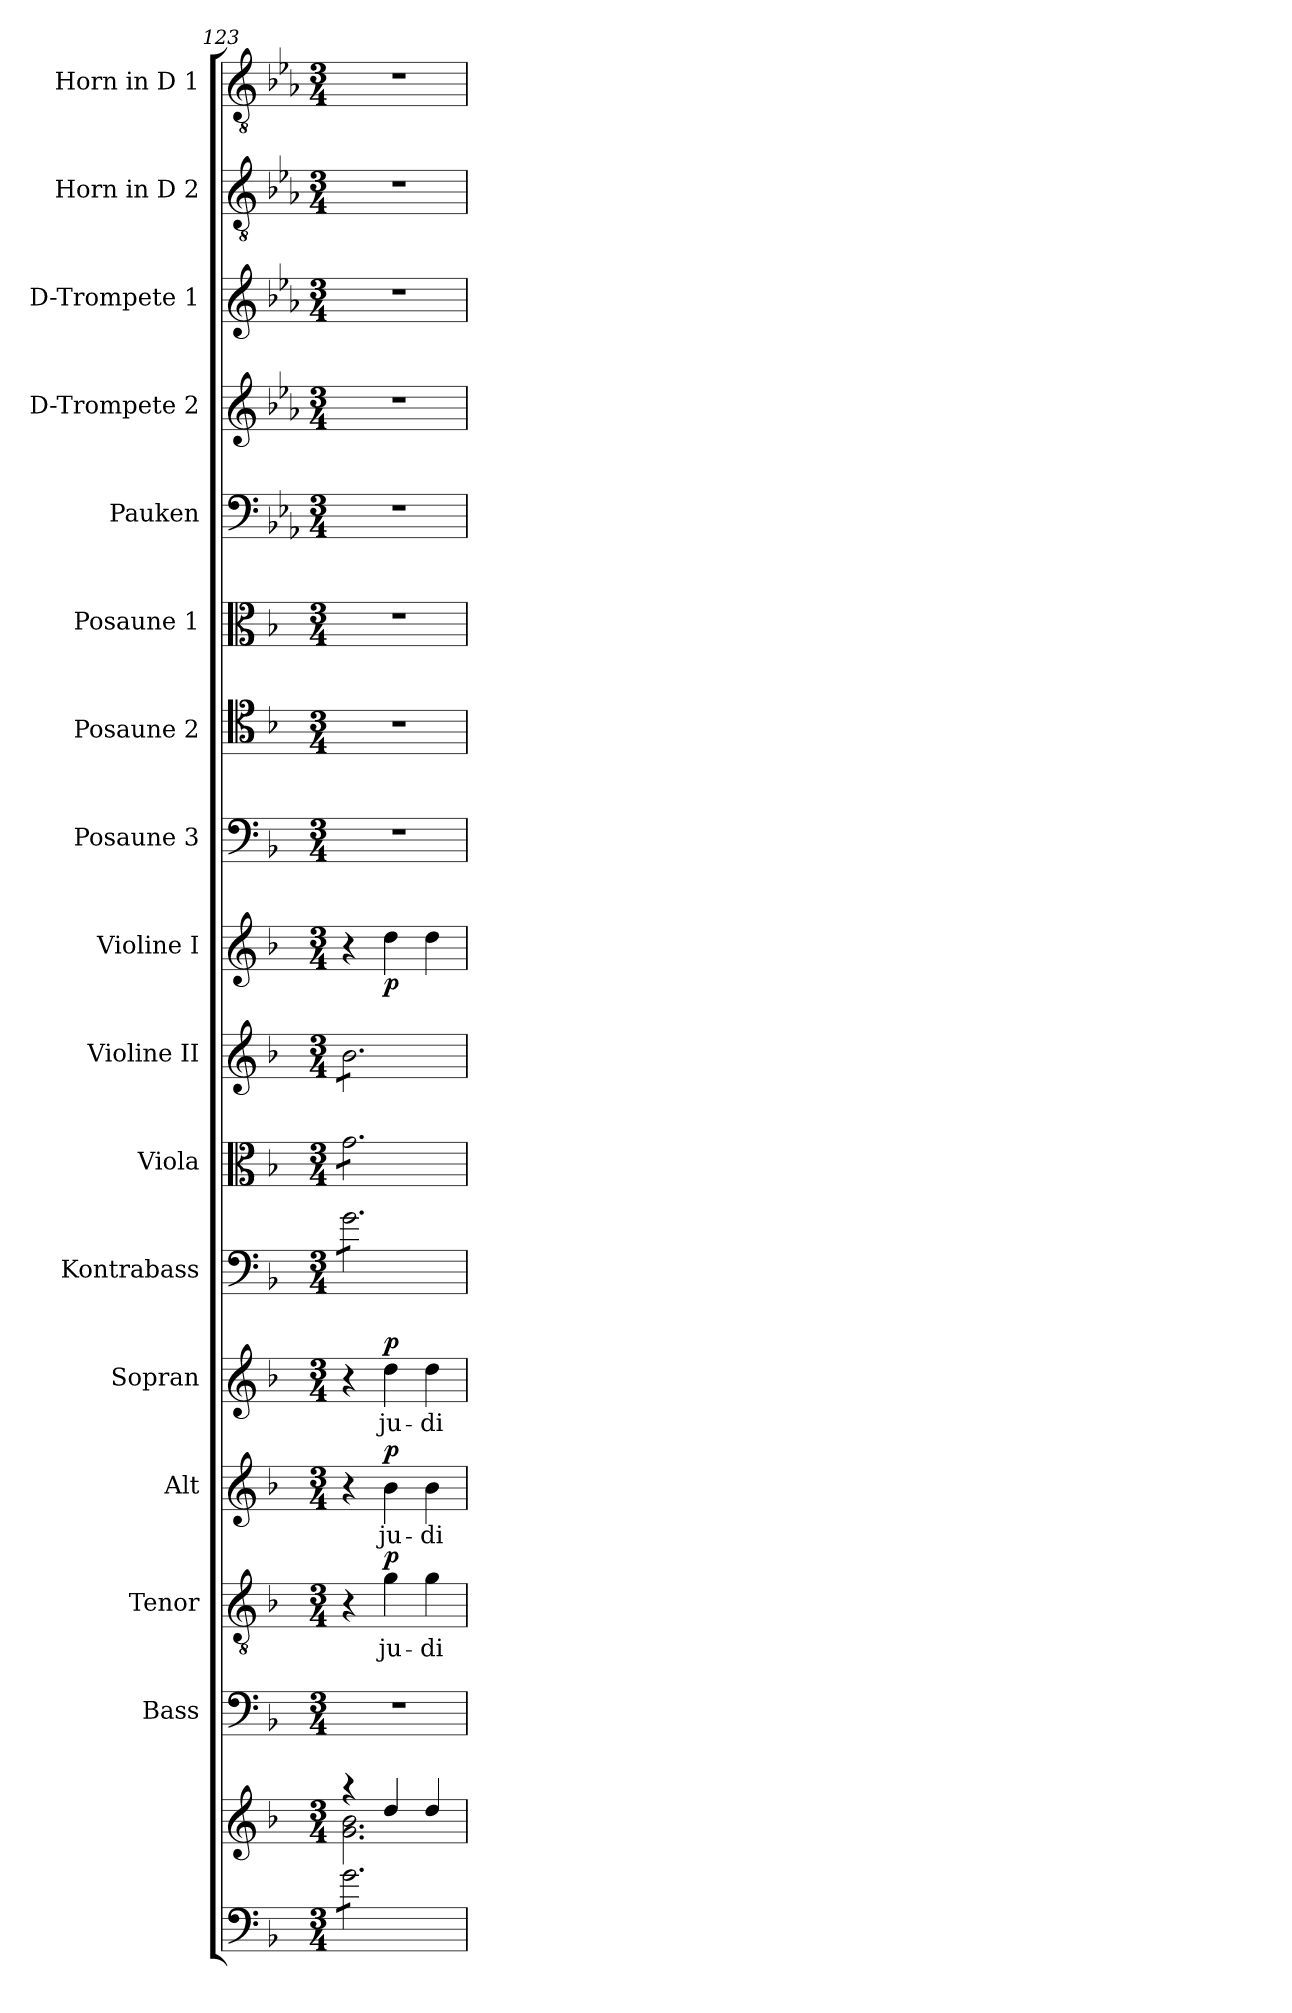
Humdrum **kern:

**kern	**kern	**kern	**kern	**text	**dynam	**kern	**text	**dynam	**kern	**text	**dynam	**kern	**kern	**kern	**kern	**dynam	**kern	**kern	**kern	**kern	**kern	**kern	**kern	**kern
*part17	*part17	*part16	*part15	*part15	*part15	*part14	*part14	*part14	*part13	*part13	*part13	*part12	*part11	*part10	*part9	*part9	*part8	*part7	*part6	*part5	*part4	*part3	*part2	*part1
*staff18	*staff17	*staff16	*staff15	*staff15	*staff15	*staff14	*staff14	*staff14	*staff13	*staff13	*staff13	*staff12	*staff11	*staff10	*staff9	*staff9	*staff8	*staff7	*staff6	*staff5	*staff4	*staff3	*staff2	*staff1
*	*	*I"Bass	*I"Tenor	*	*	*I"Alt	*	*	*I"Sopran	*	*	*I"Kontrabass	*I"Viola	*I"Violine II	*I"Violine I	*	*I"Posaune 3	*I"Posaune 2	*I"Posaune 1	*I"Pauken	*I"D-Trompete 2	*I"D-Trompete 1	*I"Horn in D 2	*I"Horn in D 1
*	*	*I'B.	*I'T.	*	*	*I'A.	*	*	*I'S.	*	*	*I'Kb.	*I'Vla.	*I'Vl. II	*I'Vl. I	*	*I'Pos. 3	*I'Pos. 2	*I'Pos. 1	*I'Pk.	*I'D Trp. 2	*I'D Trp. 1	*I'Hrn. 2	*I'Hrn. 1
*clefF4	*clefG2	*clefF4	*clefGv2	*	*	*clefG2	*	*	*clefG2	*	*	*clefF4	*clefC3	*clefG2	*clefG2	*	*clefF4	*clefC4	*clefC3	*clefF4	*clefG2	*clefG2	*clefGv2	*clefGv2
*	*	*	*	*	*	*	*	*	*	*	*	*ITrd7c12	*	*	*	*	*	*	*	*ITrd-1c-2	*ITrd-1c-2	*ITrd-1c-2	*ITrd-1c-2	*ITrd-1c-2
*k[b-]	*k[b-]	*k[b-]	*k[b-]	*	*	*k[b-]	*	*	*k[b-]	*	*	*k[b-]	*k[b-]	*k[b-]	*k[b-]	*	*k[b-]	*k[b-]	*k[b-]	*k[b-]	*k[b-]	*k[b-]	*k[b-]	*k[b-]
*F:	*F:	*F:	*F:	*	*	*F:	*	*	*F:	*	*	*F:	*F:	*F:	*F:	*	*F:	*F:	*F:	*F:	*F:	*F:	*F:	*F:
*M3/4	*M3/4	*M3/4	*M3/4	*	*	*M3/4	*	*	*M3/4	*	*	*M3/4	*M3/4	*M3/4	*M3/4	*	*M3/4	*M3/4	*M3/4	*M3/4	*M3/4	*M3/4	*M3/4	*M3/4
=123	=123	=123	=123	=123	=123	=123	=123	=123	=123	=123	=123	=123	=123	=123	=123	=123	=123	=123	=123	=123	=123	=123	=123	=123
*	*^	*	*	*	*	*	*	*	*	*	*	*	*	*	*	*	*	*	*	*	*	*	*	*
*tremolo	*	*	*	*	*	*	*	*	*	*	*	*	*	*	*	*	*	*	*	*	*	*	*	*	*
*	*	*	*	*	*	*	*	*	*	*	*	*	*tremolo	*	*	*	*	*	*	*	*	*	*	*	*
*	*	*	*	*	*	*	*	*	*	*	*	*	*	*tremolo	*	*	*	*	*	*	*	*	*	*	*
*	*	*	*	*	*	*	*	*	*	*	*	*	*	*	*tremolo	*	*	*	*	*	*	*	*	*	*
8g\L	4rgg	2.g\ 2.b-\	2.r	4r	.	.	4r	.	.	4r	.	.	8G\L	8g\L	8b-\L	4r	.	2.r	2.r	2.r	2.r	2.r	2.r	2.r	2.r
8g\	.	.	.	.	.	.	.	.	.	.	.	.	8G\	8g\	8b-\	.	.	.	.	.	.	.	.	.	.
!	!	!	!	!	!LO:LY:b	!LO:DY:a	!	!LO:LY:b	!LO:DY:a	!	!LO:LY:b	!LO:DY:a	!	!	!	!	!LO:DY:b	!	!	!	!	!	!	!	!
8g\	4dd/	.	.	4g\	ju-	p	4b-\	ju-	p	4dd\	ju-	p	8G\	8g\	8b-\	4dd\	p	.	.	.	.	.	.	.	.
8g\	.	.	.	.	.	.	.	.	.	.	.	.	8G\	8g\	8b-\	.	.	.	.	.	.	.	.	.	.
!	!	!	!	!	!LO:LY:b	!	!	!LO:LY:b	!	!	!LO:LY:b	!	!	!	!	!	!	!	!	!	!	!	!	!	!
8g\	4dd/	.	.	4g\	-di-	.	4b-\	-di-	.	4dd\	-di-	.	8G\	8g\	8b-\	4dd\	.	.	.	.	.	.	.	.	.
8g\J	.	.	.	.	.	.	.	.	.	.	.	.	8G\J	8g\J	8b-\J	.	.	.	.	.	.	.	.	.	.
*	*	*	*	*	*	*	*	*	*	*	*	*	*	*	*Xtremolo	*	*	*	*	*	*	*	*	*	*
*	*	*	*	*	*	*	*	*	*	*	*	*	*	*Xtremolo	*	*	*	*	*	*	*	*	*	*	*
*	*	*	*	*	*	*	*	*	*	*	*	*	*Xtremolo	*	*	*	*	*	*	*	*	*	*	*	*
*Xtremolo	*	*	*	*	*	*	*	*	*	*	*	*	*	*	*	*	*	*	*	*	*	*	*	*	*
*	*v	*v	*	*	*	*	*	*	*	*	*	*	*	*	*	*	*	*	*	*	*	*	*	*	*
=	=	=	=	=	=	=	=	=	=	=	=	=	=	=	=	=	=	=	=	=	=	=	=	=
*-	*-	*-	*-	*-	*-	*-	*-	*-	*-	*-	*-	*-	*-	*-	*-	*-	*-	*-	*-	*-	*-	*-	*-	*-
